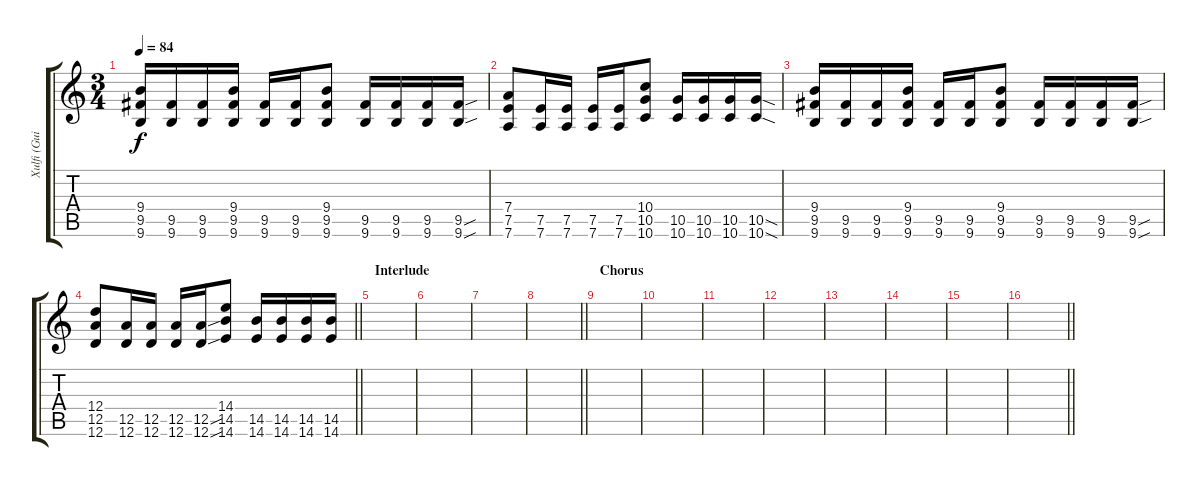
\track ("Xulfi (Guitar 2)" "Xulfi (Gui") {instrument overdrivenguitar}
\staff {score tabs}
\tuning (E4 B3 G3 D3 A2 D2) {hide}
\ts (3 4)
\tempo 84
\clef g2
\ks c
(9.4 9.5 9.6).16{dy f} (9.5 9.6).16 (9.5 9.6).16 (9.4 9.5 9.6).16 (9.5 9.6).16 (9.5 9.6).16 (9.4 9.5 9.6).8 (9.5 9.6).16 (9.5 9.6).16 (9.5 9.6).16 (9.5{sou} 9.6{sou}).16 |
(7.4 7.5 7.6).8 (7.5 7.6).16 (7.5 7.6).16 (7.5 7.6).16 (7.5 7.6).16 (10.4 10.5 10.6).8 (10.5 10.6).16 (10.5 10.6).16 (10.5 10.6).16 (10.5{sod} 10.6{sod}).16 |
(9.4 9.5 9.6).16 (9.5 9.6).16 (9.5 9.6).16 (9.4 9.5 9.6).16 (9.5 9.6).16 (9.5 9.6).16 (9.4 9.5 9.6).8 (9.5 9.6).16 (9.5 9.6).16 (9.5 9.6).16 (9.5{sou} 9.6{sou}).16 |
\barLineRight lightlight
(12.4 12.5 12.6).8 (12.5 12.6).16 (12.5 12.6).16 (12.5 12.6).16 (12.5{sou} 12.6{sou}).16 (14.4 14.5 14.6).8 (14.5 14.6).16 (14.5 14.6).16 (14.5 14.6).16 (14.5 14.6).16 |
\section ("" "Interlude")
|
|
|
\barLineRight lightlight
|
\section ("" "Chorus")
|
|
|
|
|
|
|
\barLineRight lightlight
